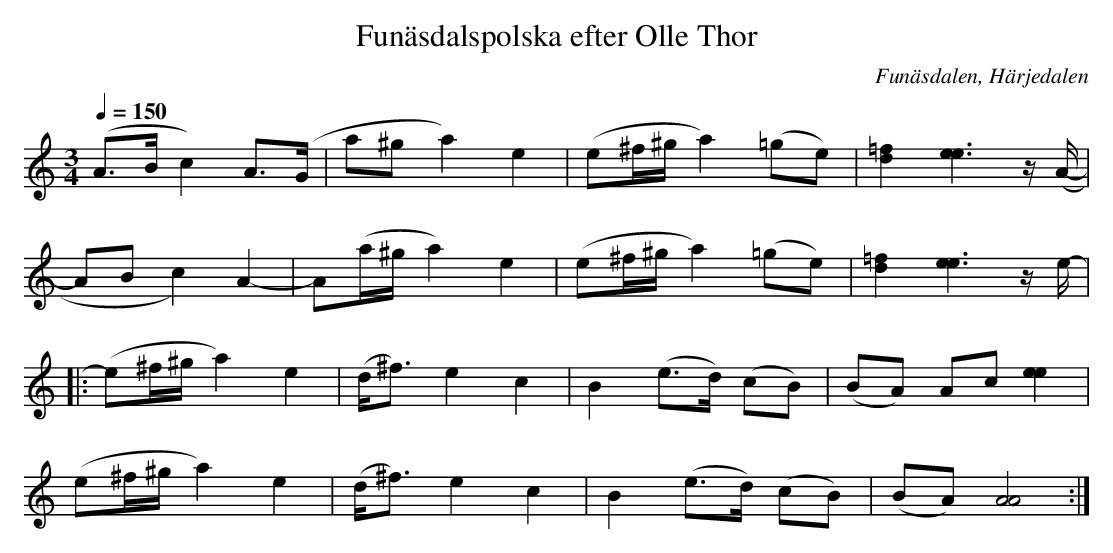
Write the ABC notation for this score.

X:1
T:Funäsdalspolska efter Olle Thor
O:Funäsdalen, Härjedalen
M:3/4
L:1/8
Q:1/4=150
K:Am
(A>B c2) A>(G|a^g a2) e2|(e^f/2^g/2 a2) (=ge)|[d2=f2][e3e3]z/(A/-|
AB c2) A2-|A(a/^g/ a2) e2|(e^f/2^g/2 a2) (=ge)|[d2=f2][e3e3]z/e/-|
|:(e^f/2^g/2 a2) e2|(d<^f) e2 c2|B2 (e>d) (cB)|(BA) Ac [e2e2]|
(e^f/2^g/2 a2) e2|(d<^f) e2 c2|B2 (e>d) (cB)|(BA)[A4A4]:|
